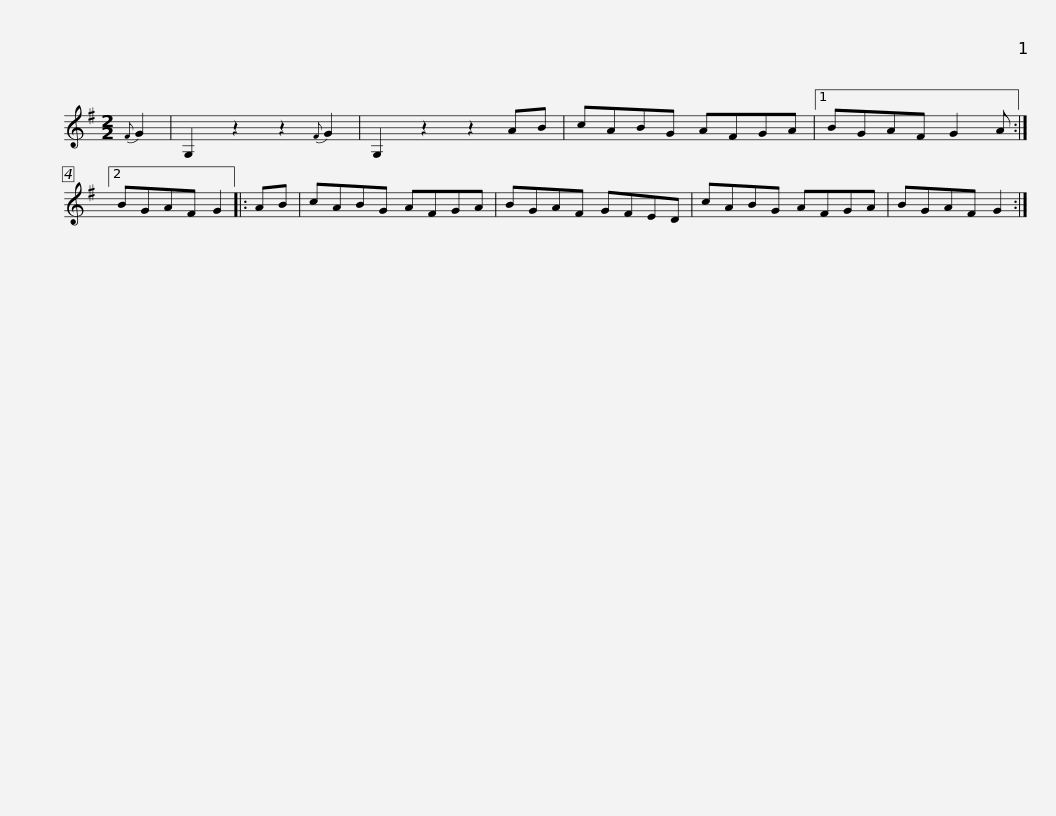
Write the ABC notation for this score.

X:1
L:1/8
M:2/2
I:linebreak $
K:G
V:1 treble
V:1
{F} G2 | G,2 z2 z2{F} G2 | G,2 z2 z2 AB | cABG AFGA |1 BGAF G2 A :|2 %5
 BGAF G2 |: AB | cABG AFGA |$ BGAF GFED | cABG AFGA | %10
 BGAF G2 :| %11
